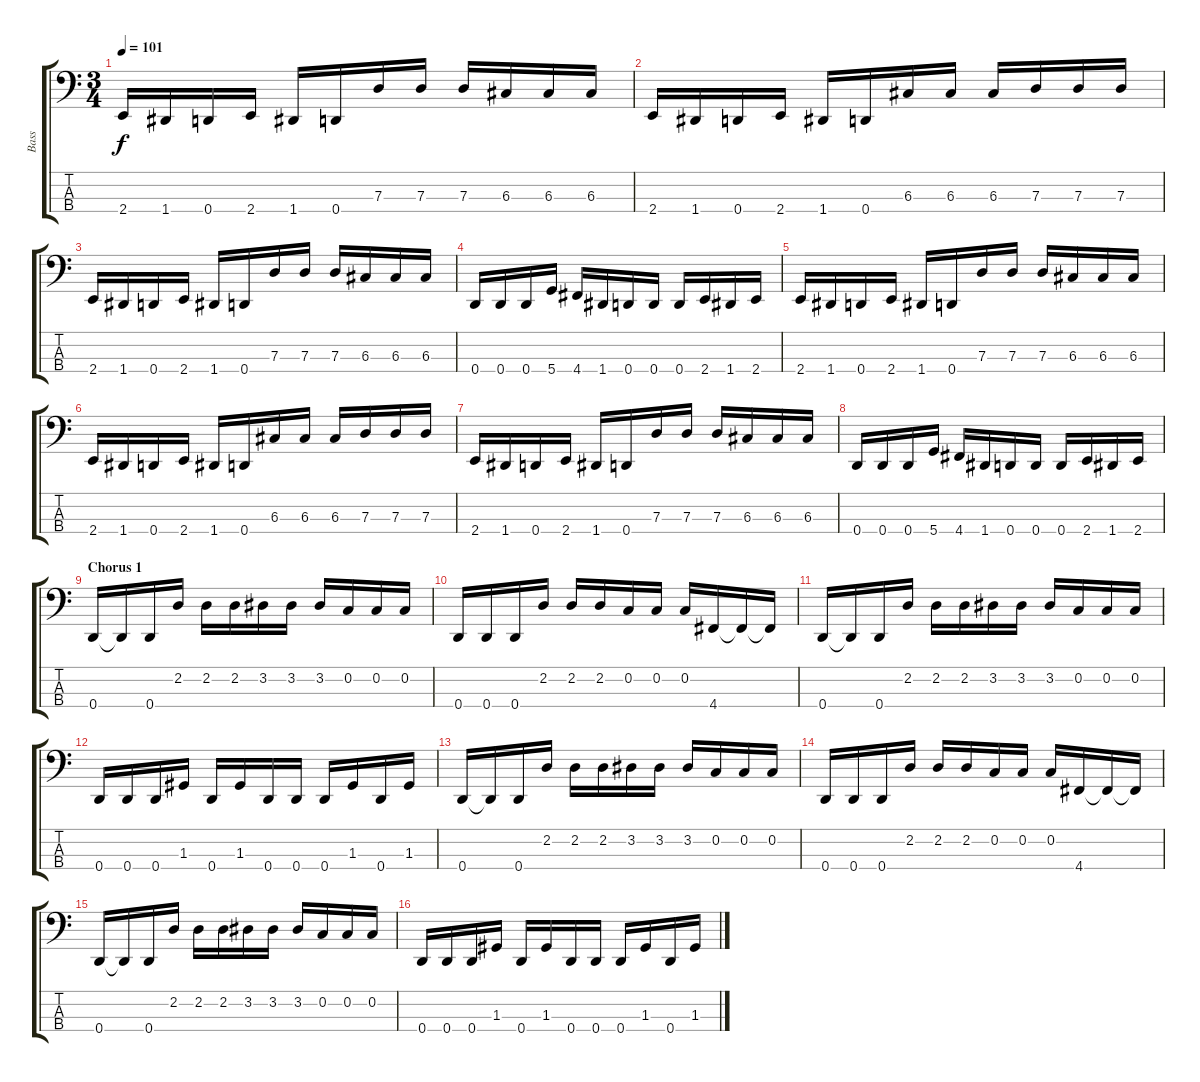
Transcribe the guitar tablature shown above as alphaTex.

\track ("Bass" "Bass") {instrument slapbass2}
\staff {score tabs}
\tuning (F2 C2 G1 D1) {hide}
\ts (3 4)
\tempo 101
\clef f4
\ks c
2.4.16{dy f} 1.4.16 0.4.16 2.4.16 1.4.16 0.4.16 7.3.16 7.3.16 7.3.16 6.3.16 6.3.16 6.3.16 |
2.4.16 1.4.16 0.4.16 2.4.16 1.4.16 0.4.16 6.3.16 6.3.16 6.3.16 7.3.16 7.3.16 7.3.16 |
2.4.16 1.4.16 0.4.16 2.4.16 1.4.16 0.4.16 7.3.16 7.3.16 7.3.16 6.3.16 6.3.16 6.3.16 |
0.4.16 0.4.16 0.4.16 5.4.16 4.4.16 1.4.16 0.4.16 0.4.16 0.4.16 2.4.16 1.4.16 2.4.16 |
2.4.16 1.4.16 0.4.16 2.4.16 1.4.16 0.4.16 7.3.16 7.3.16 7.3.16 6.3.16 6.3.16 6.3.16 |
2.4.16 1.4.16 0.4.16 2.4.16 1.4.16 0.4.16 6.3.16 6.3.16 6.3.16 7.3.16 7.3.16 7.3.16 |
2.4.16 1.4.16 0.4.16 2.4.16 1.4.16 0.4.16 7.3.16 7.3.16 7.3.16 6.3.16 6.3.16 6.3.16 |
0.4.16 0.4.16 0.4.16 5.4.16 4.4.16 1.4.16 0.4.16 0.4.16 0.4.16 2.4.16 1.4.16 2.4.16 |
\section ("" "Chorus 1")
0.4.16 0.4{t}.16 0.4.16 2.2.16 2.2.16 2.2.16 3.2.16 3.2.16 3.2.16 0.2.16 0.2.16 0.2.16 |
0.4.16 0.4.16 0.4.16 2.2.16 2.2.16 2.2.16 0.2.16 0.2.16 0.2.16 4.4.16 4.4{t}.16 4.4{t}.16 |
0.4.16 0.4{t}.16 0.4.16 2.2.16 2.2.16 2.2.16 3.2.16 3.2.16 3.2.16 0.2.16 0.2.16 0.2.16 |
0.4.16 0.4.16 0.4.16 1.3.16 0.4.16 1.3.16 0.4.16 0.4.16 0.4.16 1.3.16 0.4.16 1.3.16 |
0.4.16 0.4{t}.16 0.4.16 2.2.16 2.2.16 2.2.16 3.2.16 3.2.16 3.2.16 0.2.16 0.2.16 0.2.16 |
0.4.16 0.4.16 0.4.16 2.2.16 2.2.16 2.2.16 0.2.16 0.2.16 0.2.16 4.4.16 4.4{t}.16 4.4{t}.16 |
0.4.16 0.4{t}.16 0.4.16 2.2.16 2.2.16 2.2.16 3.2.16 3.2.16 3.2.16 0.2.16 0.2.16 0.2.16 |
0.4.16 0.4.16 0.4.16 1.3.16 0.4.16 1.3.16 0.4.16 0.4.16 0.4.16 1.3.16 0.4.16 1.3.16
